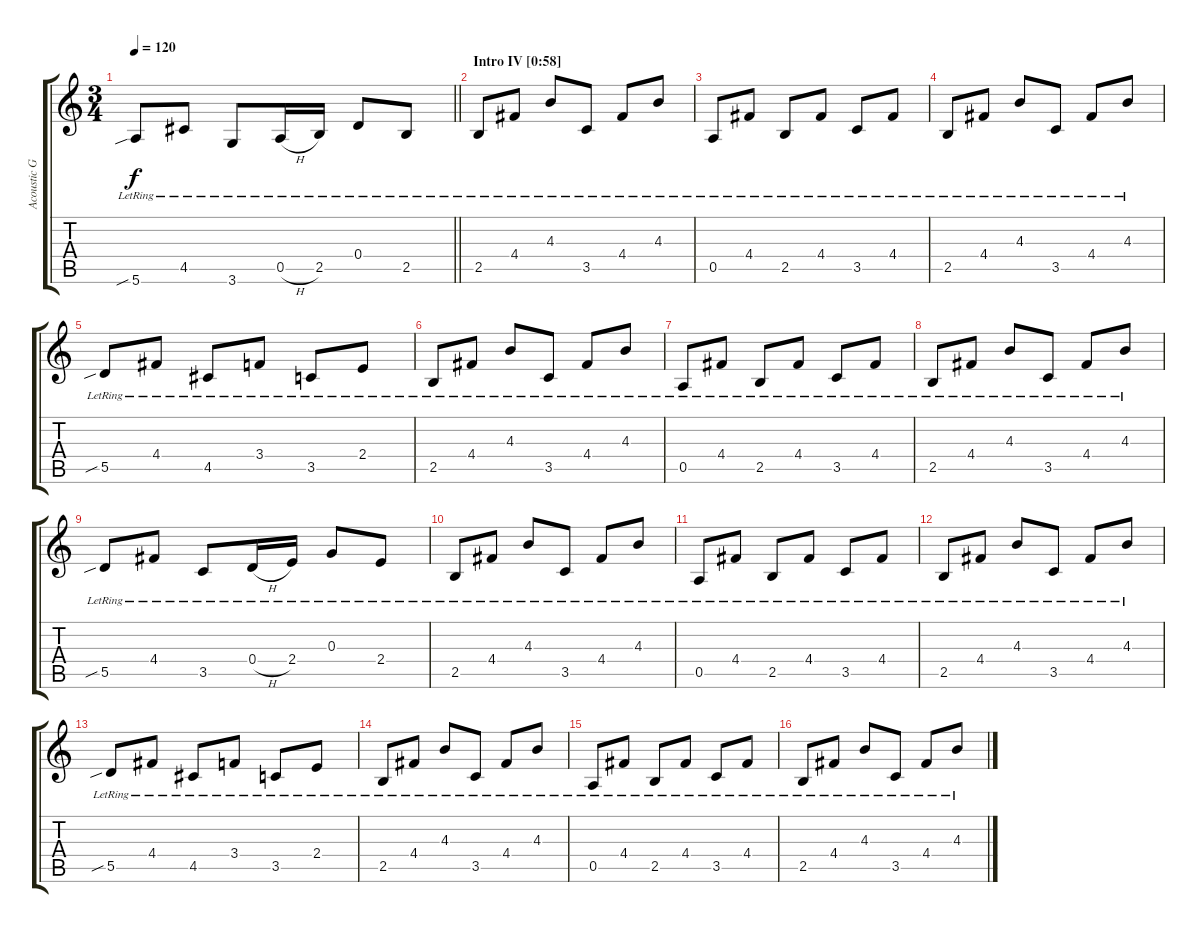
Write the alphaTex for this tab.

\track ("Acoustic Guitar I" "Acoustic G") {instrument acousticguitarsteel}
\staff {score tabs}
\tuning (E4 B3 G3 D3 A2 E2) {hide}
\ts (3 4)
\tempo 120
\clef g2
\barLineRight lightlight
\ks c
5.6{sib lr}.8{dy f} 4.5{lr}.8 3.6{lr}.8 0.5{h lr}.16 2.5{lr}.16 0.4{lr}.8 2.5{lr}.8 |
\section ("" "Intro IV [0:58]")
2.5{lr}.8 4.4{lr}.8 4.3{lr}.8 3.5{lr}.8 4.4{lr}.8 4.3{lr}.8 |
0.5{lr}.8 4.4{lr}.8 2.5{lr}.8 4.4{lr}.8 3.5{lr}.8 4.4{lr}.8 |
2.5{lr}.8 4.4{lr}.8 4.3{lr}.8 3.5{lr}.8 4.4{lr}.8 4.3{lr}.8 |
5.5{sib lr}.8 4.4{lr}.8 4.5{lr}.8 3.4{lr}.8 3.5{lr}.8 2.4{lr}.8 |
2.5{lr}.8 4.4{lr}.8 4.3{lr}.8 3.5{lr}.8 4.4{lr}.8 4.3{lr}.8 |
0.5{lr}.8 4.4{lr}.8 2.5{lr}.8 4.4{lr}.8 3.5{lr}.8 4.4{lr}.8 |
2.5{lr}.8 4.4{lr}.8 4.3{lr}.8 3.5{lr}.8 4.4{lr}.8 4.3{lr}.8 |
5.5{sib lr}.8 4.4{lr}.8 3.5{lr}.8 0.4{h lr}.16 2.4{lr}.16 0.3{lr}.8 2.4{lr}.8 |
2.5{lr}.8 4.4{lr}.8 4.3{lr}.8 3.5{lr}.8 4.4{lr}.8 4.3{lr}.8 |
0.5{lr}.8 4.4{lr}.8 2.5{lr}.8 4.4{lr}.8 3.5{lr}.8 4.4{lr}.8 |
2.5{lr}.8 4.4{lr}.8 4.3{lr}.8 3.5{lr}.8 4.4{lr}.8 4.3{lr}.8 |
5.5{sib lr}.8 4.4{lr}.8 4.5{lr}.8 3.4{lr}.8 3.5{lr}.8 2.4{lr}.8 |
2.5{lr}.8 4.4{lr}.8 4.3{lr}.8 3.5{lr}.8 4.4{lr}.8 4.3{lr}.8 |
0.5{lr}.8 4.4{lr}.8 2.5{lr}.8 4.4{lr}.8 3.5{lr}.8 4.4{lr}.8 |
2.5{lr}.8 4.4{lr}.8 4.3{lr}.8 3.5{lr}.8 4.4{lr}.8 4.3{lr}.8
